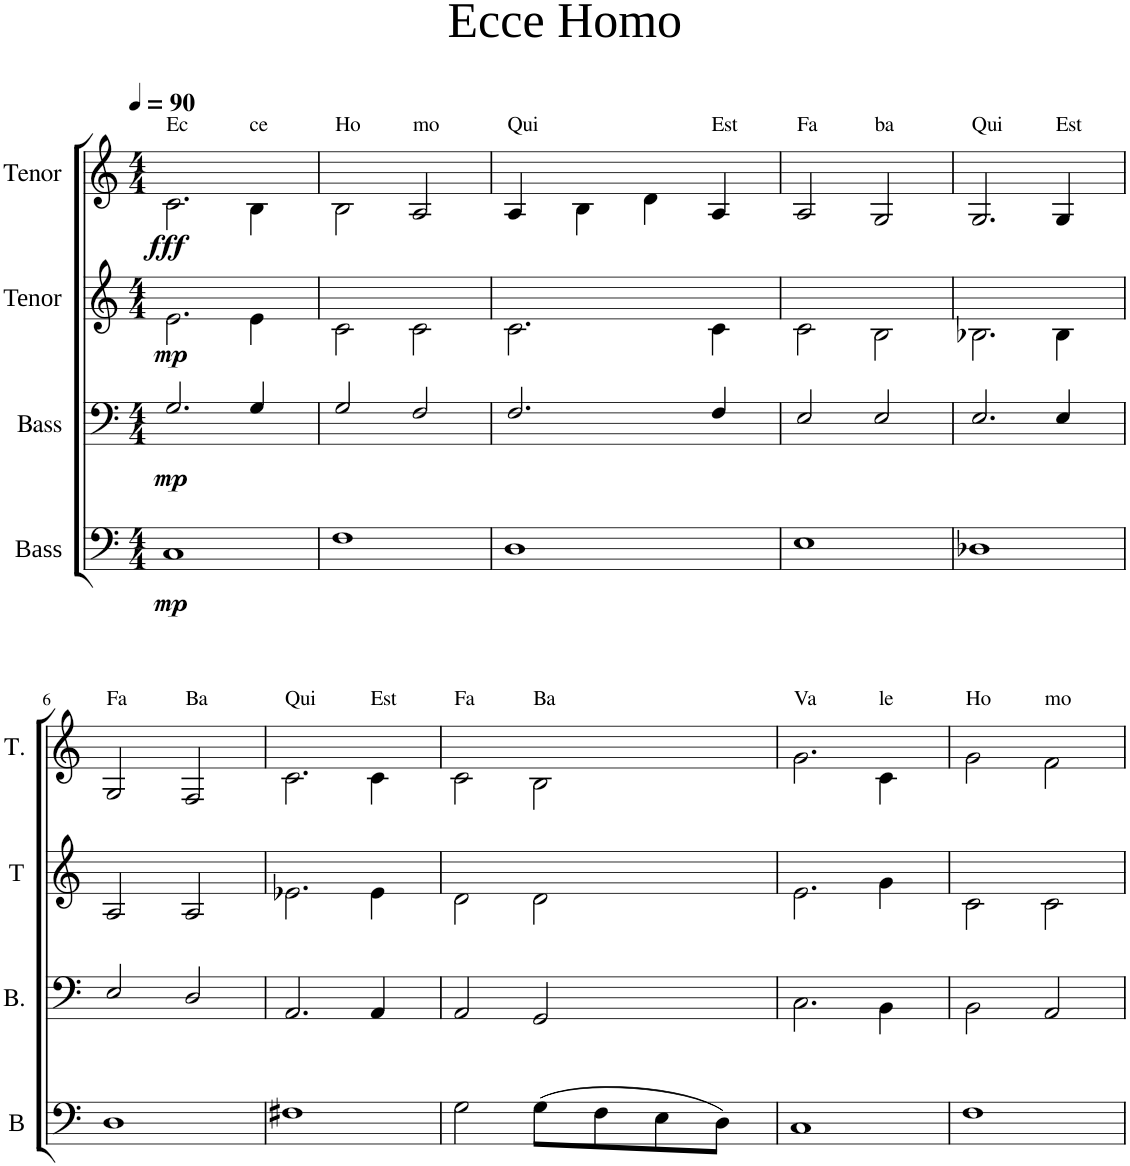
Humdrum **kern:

**kern	**dynam	**kern	**dynam	**kern	**dynam	**kern	**dynam
*part4	*part4	*part3	*part3	*part2	*part2	*part1	*part1
*staff4	*staff4	*staff3	*staff3	*staff2	*staff2	*staff1	*staff1
*I"Bass	*	*I"Bass	*	*I"Tenor	*	*I"Tenor	*
*I'B	*	*I'B.	*	*I'T	*	*I'T.	*
*clefF4	*	*clefF4	*	*clefG2	*	*clefG2	*
*k[]	*	*k[]	*	*k[]	*	*k[]	*
*M4/4	*	*M4/4	*	*M4/4	*	*M4/4	*
*MM90	*	*MM90	*	*MM90	*	*MM90	*
=1	=1	=1	=1	=1	=1	=1	=1
!	!	!	!	!	!	!LO:TX:a:t=Ec	!
!	!LO:DY:b	!	!LO:DY:b	!	!LO:DY:b	!	!LO:DY:b
1C	mp	2.G/	mp	2.e\	mp	2.c\	fff
!	!	!	!	!	!	!LO:TX:a:t=ce	!
.	.	4G/	.	4e\	.	4B\	.
=2	=2	=2	=2	=2	=2	=2	=2
!	!	!	!	!	!	!LO:TX:a:t=Ho	!
1F	.	2G/	.	2c\	.	2B\	.
!	!	!	!	!	!	!LO:TX:a:t=mo	!
.	.	2F/	.	2c\	.	2A/	.
=3	=3	=3	=3	=3	=3	=3	=3
!	!	!	!	!	!	!LO:TX:a:t=Qui	!
1D	.	2.F/	.	2.c\	.	4A/	.
.	.	.	.	.	.	4B\	.
.	.	.	.	.	.	4d\	.
!	!	!	!	!	!	!LO:TX:a:t=Est	!
.	.	4F/	.	4c\	.	4A/	.
=4	=4	=4	=4	=4	=4	=4	=4
!	!	!	!	!	!	!LO:TX:a:t=Fa	!
1E	.	2E/	.	2c\	.	2A/	.
!	!	!	!	!	!	!LO:TX:a:t=ba	!
.	.	2E/	.	2B\	.	2G/	.
=5	=5	=5	=5	=5	=5	=5	=5
!	!	!	!	!	!	!LO:TX:a:t=Qui	!
1D-X	.	2.E/	.	2.B-X\	.	2.G/	.
!	!	!	!	!	!	!LO:TX:a:t=Est	!
.	.	4E/	.	4B-\	.	4G/	.
!!LO:LB:g=z
=6	=6	=6	=6	=6	=6	=6	=6
!	!	!	!	!	!	!LO:TX:a:t=Fa	!
1D	.	2E/	.	2A/	.	2G/	.
!	!	!	!	!	!	!LO:TX:a:t=Ba	!
.	.	2D/	.	2A/	.	2F/	.
=7	=7	=7	=7	=7	=7	=7	=7
!	!	!	!	!	!	!LO:TX:a:t=Qui	!
1F#X	.	2.AA/	.	2.e-X\	.	2.c\	.
!	!	!	!	!	!	!LO:TX:a:t=Est	!
.	.	4AA/	.	4e-\	.	4c\	.
=8	=8	=8	=8	=8	=8	=8	=8
!	!	!	!	!	!	!LO:TX:a:t=Fa	!
2G\	.	2AA/	.	2d\	.	2c\	.
!	!	!	!	!	!	!LO:TX:a:t=Ba	!
(>8G\L	.	2GG/	.	2d\	.	2B\	.
8F\	.	.	.	.	.	.	.
8E\	.	.	.	.	.	.	.
8D\J)	.	.	.	.	.	.	.
=9	=9	=9	=9	=9	=9	=9	=9
!	!	!	!	!	!	!LO:TX:a:t=Va	!
1C	.	2.C\	.	2.e\	.	2.g\	.
!	!	!	!	!	!	!LO:TX:a:t=le	!
.	.	4BB\	.	4g\	.	4c\	.
=10	=10	=10	=10	=10	=10	=10	=10
!	!	!	!	!	!	!LO:TX:a:t=Ho	!
1F	.	2BB\	.	2c\	.	2g\	.
!	!	!	!	!	!	!LO:TX:a:t=mo	!
.	.	2AA/	.	2c\	.	2f\	.
=	=	=	=	=	=	=	=
*-	*-	*-	*-	*-	*-	*-	*-
